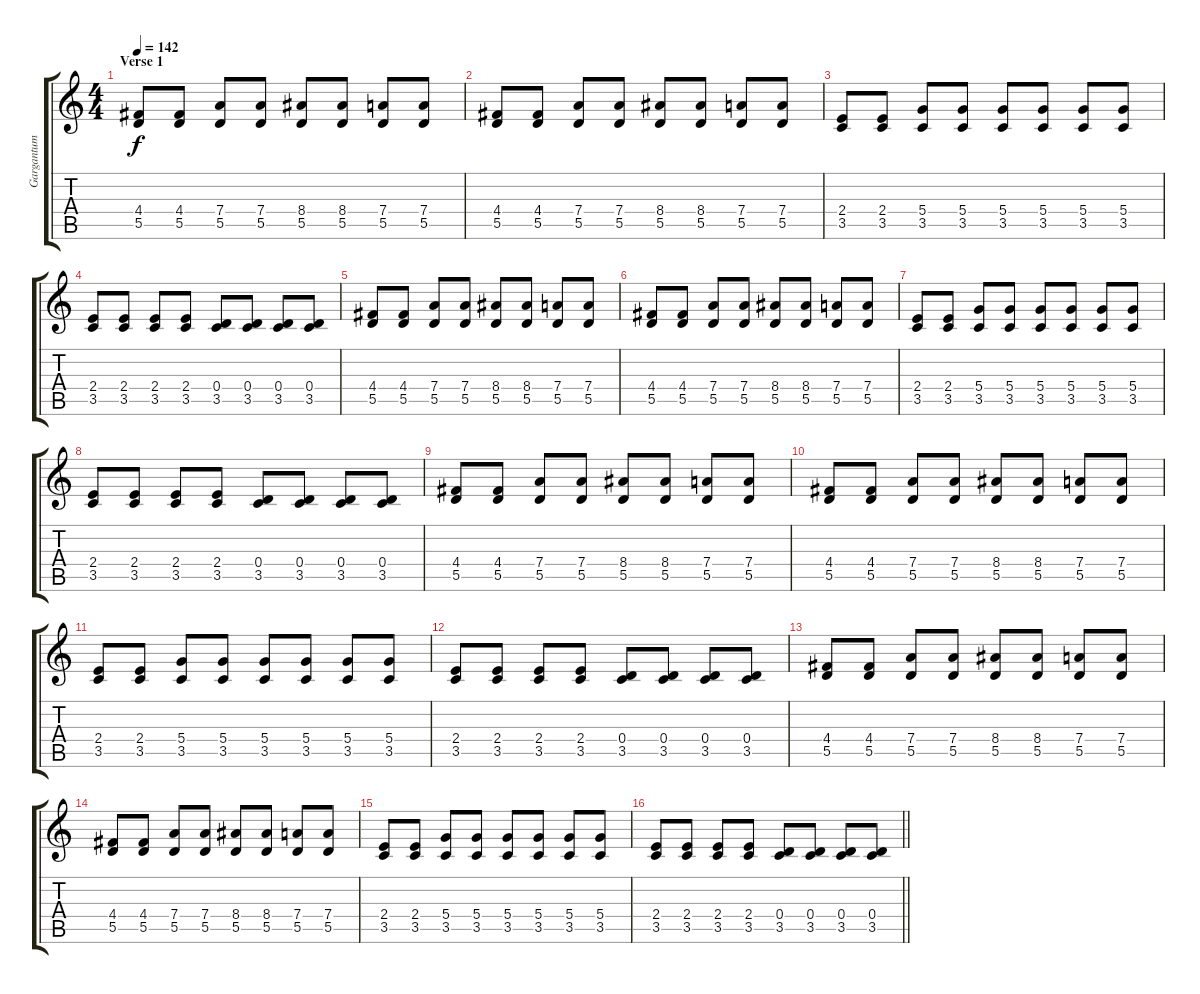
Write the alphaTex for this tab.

\track ("Gargantum" "Gargantum") {instrument overdrivenguitar}
\staff {score tabs}
\tuning (E4 B3 G3 D3 A2 E2) {hide}
\ts (4 4)
\section ("" "Verse 1")
\tempo 142
\clef g2
\ks c
(4.4 5.5).8{dy f} (4.4 5.5).8 (7.4 5.5).8 (7.4 5.5).8 (8.4 5.5).8 (8.4 5.5).8 (7.4 5.5).8 (7.4 5.5).8 |
(4.4 5.5).8 (4.4 5.5).8 (7.4 5.5).8 (7.4 5.5).8 (8.4 5.5).8 (8.4 5.5).8 (7.4 5.5).8 (7.4 5.5).8 |
(2.4 3.5).8 (2.4 3.5).8 (5.4 3.5).8 (5.4 3.5).8 (5.4 3.5).8 (5.4 3.5).8 (5.4 3.5).8 (5.4 3.5).8 |
(2.4 3.5).8 (2.4 3.5).8 (2.4 3.5).8 (2.4 3.5).8 (0.4 3.5).8 (0.4 3.5).8 (0.4 3.5).8 (0.4 3.5).8 |
(4.4 5.5).8 (4.4 5.5).8 (7.4 5.5).8 (7.4 5.5).8 (8.4 5.5).8 (8.4 5.5).8 (7.4 5.5).8 (7.4 5.5).8 |
(4.4 5.5).8 (4.4 5.5).8 (7.4 5.5).8 (7.4 5.5).8 (8.4 5.5).8 (8.4 5.5).8 (7.4 5.5).8 (7.4 5.5).8 |
(2.4 3.5).8 (2.4 3.5).8 (5.4 3.5).8 (5.4 3.5).8 (5.4 3.5).8 (5.4 3.5).8 (5.4 3.5).8 (5.4 3.5).8 |
(2.4 3.5).8 (2.4 3.5).8 (2.4 3.5).8 (2.4 3.5).8 (0.4 3.5).8 (0.4 3.5).8 (0.4 3.5).8 (0.4 3.5).8 |
(4.4 5.5).8 (4.4 5.5).8 (7.4 5.5).8 (7.4 5.5).8 (8.4 5.5).8 (8.4 5.5).8 (7.4 5.5).8 (7.4 5.5).8 |
(4.4 5.5).8 (4.4 5.5).8 (7.4 5.5).8 (7.4 5.5).8 (8.4 5.5).8 (8.4 5.5).8 (7.4 5.5).8 (7.4 5.5).8 |
(2.4 3.5).8 (2.4 3.5).8 (5.4 3.5).8 (5.4 3.5).8 (5.4 3.5).8 (5.4 3.5).8 (5.4 3.5).8 (5.4 3.5).8 |
(2.4 3.5).8 (2.4 3.5).8 (2.4 3.5).8 (2.4 3.5).8 (0.4 3.5).8 (0.4 3.5).8 (0.4 3.5).8 (0.4 3.5).8 |
(4.4 5.5).8 (4.4 5.5).8 (7.4 5.5).8 (7.4 5.5).8 (8.4 5.5).8 (8.4 5.5).8 (7.4 5.5).8 (7.4 5.5).8 |
(4.4 5.5).8 (4.4 5.5).8 (7.4 5.5).8 (7.4 5.5).8 (8.4 5.5).8 (8.4 5.5).8 (7.4 5.5).8 (7.4 5.5).8 |
(2.4 3.5).8 (2.4 3.5).8 (5.4 3.5).8 (5.4 3.5).8 (5.4 3.5).8 (5.4 3.5).8 (5.4 3.5).8 (5.4 3.5).8 |
\barLineRight lightlight
(2.4 3.5).8 (2.4 3.5).8 (2.4 3.5).8 (2.4 3.5).8 (0.4 3.5).8 (0.4 3.5).8 (0.4 3.5).8 (0.4 3.5).8
